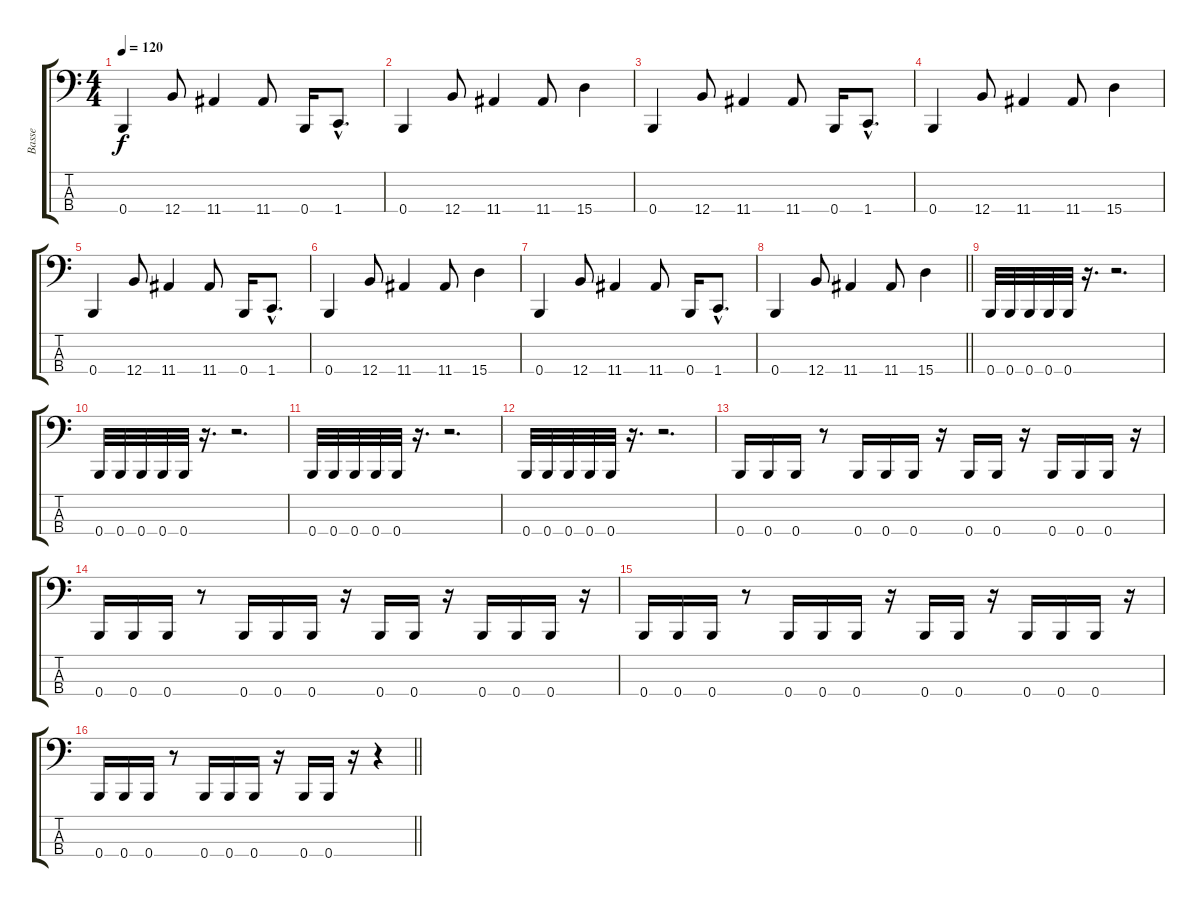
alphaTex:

\track ("Basse" "Basse") {instrument electricbassfinger}
\staff {score tabs}
\tuning (D2 A1 E1 B0) {hide}
\ts (4 4)
\tempo 120
\clef f4
\ks c
0.4.4{dy f} 12.4.8 11.4.4 11.4.8 0.4.16 1.4{hac}.8{d} |
0.4.4 12.4.8 11.4.4 11.4.8 15.4.4 |
0.4.4 12.4.8 11.4.4 11.4.8 0.4.16 1.4{hac}.8{d} |
0.4.4 12.4.8 11.4.4 11.4.8 15.4.4 |
0.4.4 12.4.8 11.4.4 11.4.8 0.4.16 1.4{hac}.8{d} |
0.4.4 12.4.8 11.4.4 11.4.8 15.4.4 |
0.4.4 12.4.8 11.4.4 11.4.8 0.4.16 1.4{hac}.8{d} |
\barLineRight lightlight
0.4.4 12.4.8 11.4.4 11.4.8 15.4.4 |
0.4.32 0.4.32 0.4.32 0.4.32 0.4.32 r.16{d} r.2{d} |
0.4.32 0.4.32 0.4.32 0.4.32 0.4.32 r.16{d} r.2{d} |
0.4.32 0.4.32 0.4.32 0.4.32 0.4.32 r.16{d} r.2{d} |
0.4.32 0.4.32 0.4.32 0.4.32 0.4.32 r.16{d} r.2{d} |
0.4.16 0.4.16 0.4.16 r.8 0.4.16 0.4.16 0.4.16 r.16 0.4.16 0.4.16 r.16 0.4.16 0.4.16 0.4.16 r.16 |
0.4.16 0.4.16 0.4.16 r.8 0.4.16 0.4.16 0.4.16 r.16 0.4.16 0.4.16 r.16 0.4.16 0.4.16 0.4.16 r.16 |
0.4.16 0.4.16 0.4.16 r.8 0.4.16 0.4.16 0.4.16 r.16 0.4.16 0.4.16 r.16 0.4.16 0.4.16 0.4.16 r.16 |
\barLineRight lightlight
0.4.16 0.4.16 0.4.16 r.8 0.4.16 0.4.16 0.4.16 r.16 0.4.16 0.4.16 r.16 r.4
